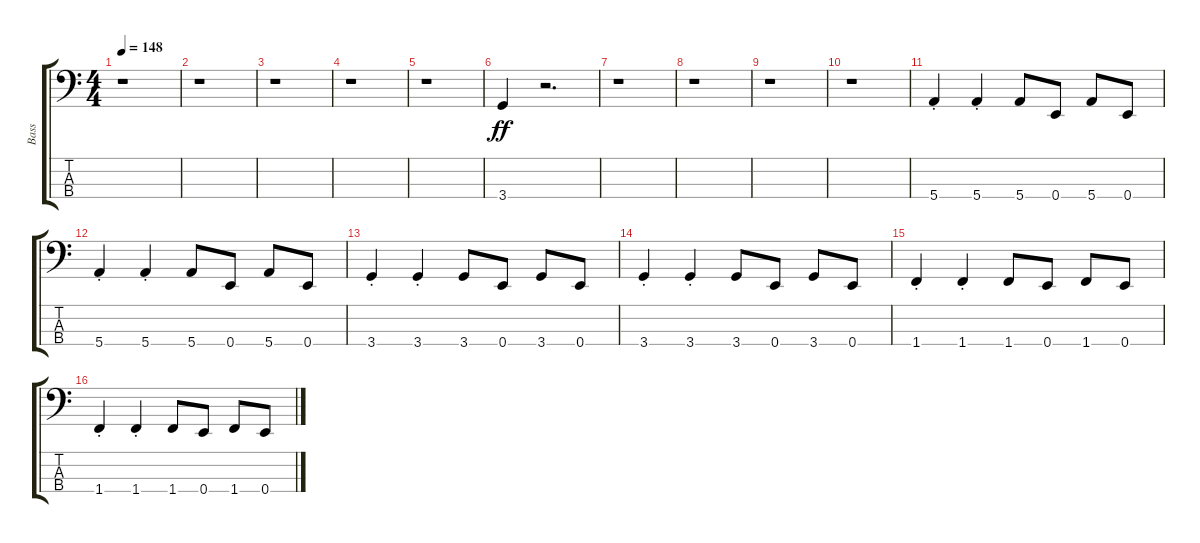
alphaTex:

\track ("Bass" "Bass") {instrument electricbasspick}
\staff {score tabs}
\tuning (G2 D2 A1 E1) {hide}
\ts (4 4)
\tempo 148
\clef f4
\ks c
r.1{dy ff} |
r.1 |
r.1 |
r.1 |
r.1 |
3.4.4 r.2{d} |
r.1 |
r.1 |
r.1 |
r.1 |
5.4{st}.4 5.4{st}.4 5.4.8 0.4.8 5.4.8 0.4.8 |
5.4{st}.4 5.4{st}.4 5.4.8 0.4.8 5.4.8 0.4.8 |
3.4{st}.4 3.4{st}.4 3.4.8 0.4.8 3.4.8 0.4.8 |
3.4{st}.4 3.4{st}.4 3.4.8 0.4.8 3.4.8 0.4.8 |
1.4{st}.4 1.4{st}.4 1.4.8 0.4.8 1.4.8 0.4.8 |
1.4{st}.4 1.4{st}.4 1.4.8 0.4.8 1.4.8 0.4.8
